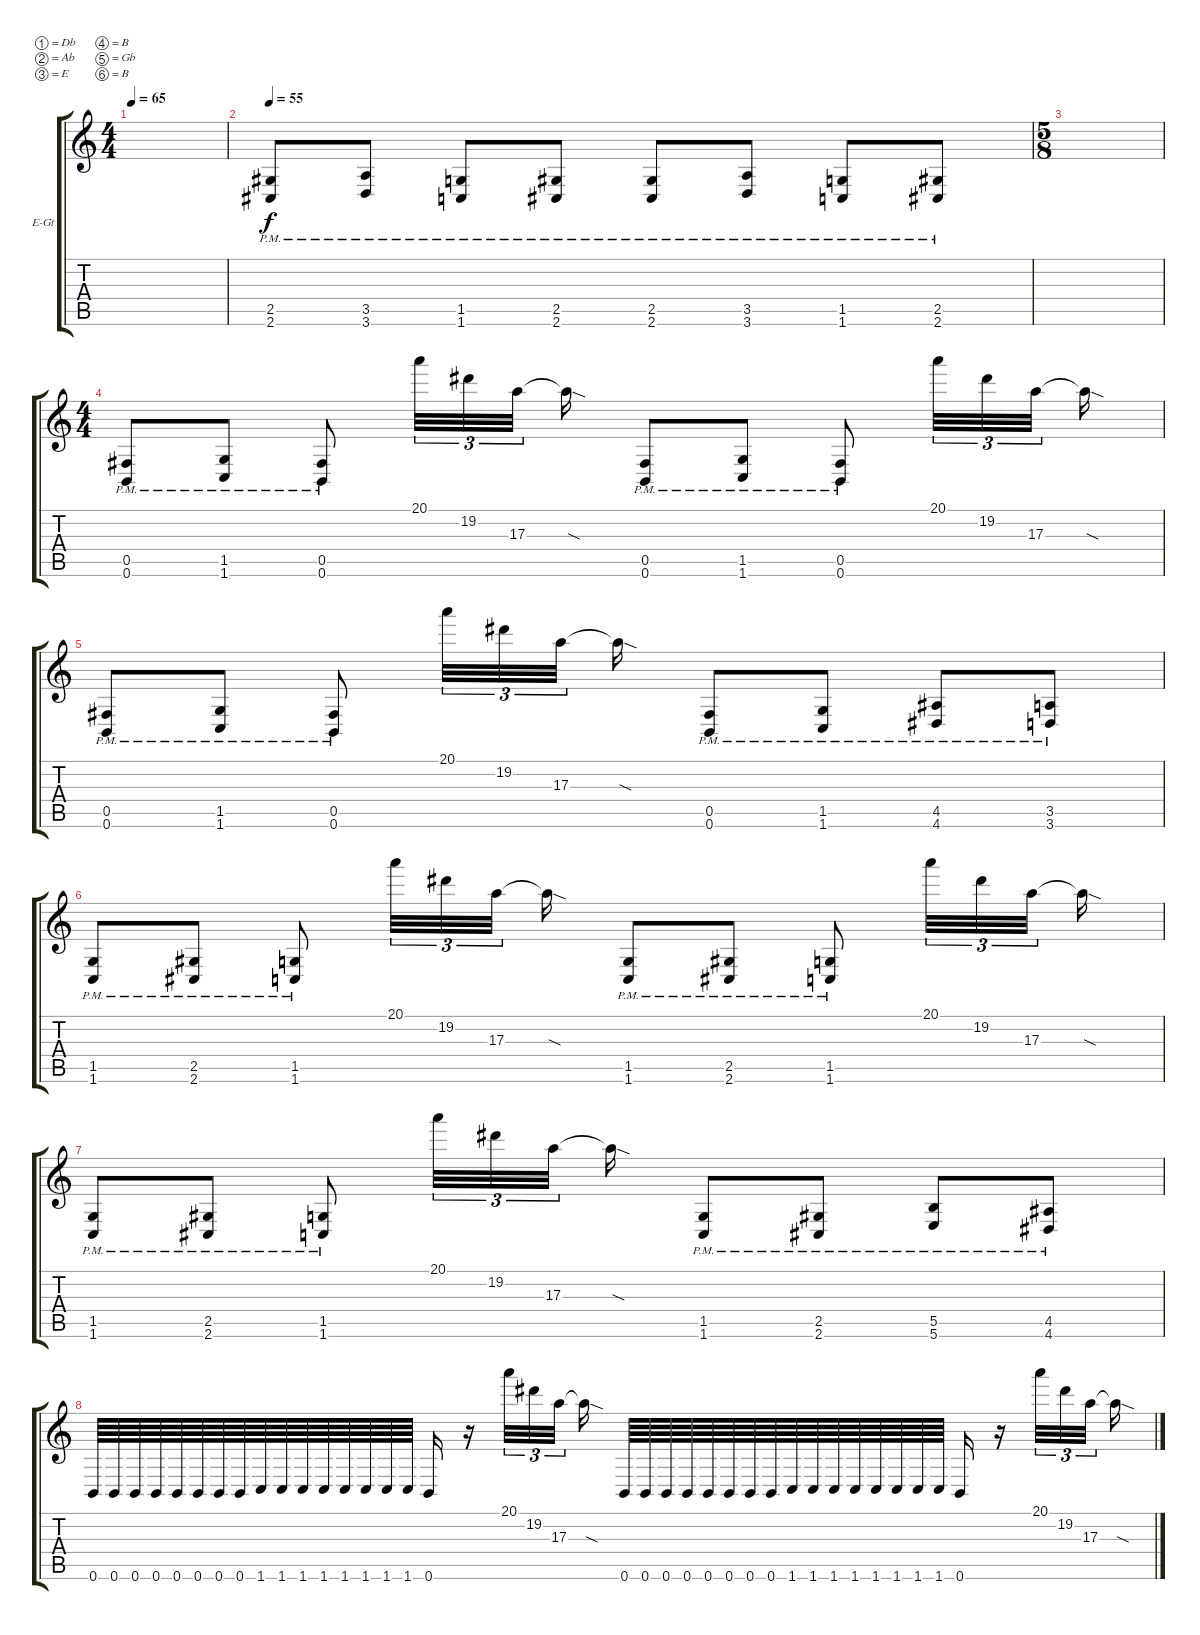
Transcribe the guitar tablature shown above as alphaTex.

\defaultSystemsLayout 4
\bracketExtendMode groupsimilarinstruments
\firstSystemTrackNameOrientation horizontal
\otherSystemsTrackNameOrientation horizontal
\track ("Electric Guitar" "E-Gt") {instrument distortionguitar}
\staff {score tabs}
\tuning (Db4 Ab3 E3 B2 Gb2 B1)
\ts (4 4)
\tempo 65
\clef g2
\ks c
|
\tempo 55
(2.5{pm} 2.6{pm}).8 (3.5{pm} 3.6{pm}).8 (1.5{pm} 1.6{pm}).8 (2.5{pm} 2.6{pm}).8 (2.5{pm} 2.6{pm}).8 (3.5{pm} 3.6{pm}).8 (1.5{pm} 1.6{pm}).8 (2.5{pm} 2.6{pm}).8 |
\ts (5 8)
|
\ts (4 4)
(0.5{pm} 0.6{pm}).8 (1.6{pm} 1.5{pm}).8 (0.6{pm} 0.5{pm}).8 20.1.32{tu (3 2)} 19.2.32{tu (3 2)} 17.3.32{tu (3 2)} 17.3{sod t}.16 (0.5{pm} 0.6{pm}).8 (1.5{pm} 1.6{pm}).8 (0.5{pm} 0.6{pm}).8 20.1.32{tu (3 2)} 19.2.32{tu (3 2)} 17.3.32{tu (3 2)} 17.3{sod t}.16 |
(0.5{pm} 0.6{pm}).8 (1.6{pm} 1.5{pm}).8 (0.6{pm} 0.5{pm}).8 20.1.32{tu (3 2)} 19.2.32{tu (3 2)} 17.3.32{tu (3 2)} 17.3{sod t}.16 (0.5{pm} 0.6{pm}).8 (1.5{pm} 1.6{pm}).8 (4.5{pm} 4.6{pm}).8 (3.6{pm} 3.5{pm}).8 |
(1.5{pm} 1.6{pm}).8 (2.6{pm} 2.5{pm}).8 (1.6{pm} 1.5{pm}).8 20.1.32{tu (3 2)} 19.2.32{tu (3 2)} 17.3.32{tu (3 2)} 17.3{sod t}.16 (1.5{pm} 1.6{pm}).8 (2.5{pm} 2.6{pm}).8 (1.5{pm} 1.6{pm}).8 20.1.32{tu (3 2)} 19.2.32{tu (3 2)} 17.3.32{tu (3 2)} 17.3{sod t}.16 |
(1.5{pm} 1.6{pm}).8 (2.6{pm} 2.5{pm}).8 (1.6{pm} 1.5{pm}).8 20.1.32{tu (3 2)} 19.2.32{tu (3 2)} 17.3.32{tu (3 2)} 17.3{sod t}.16 (1.5{pm} 1.6{pm}).8 (2.5{pm} 2.6{pm}).8 (5.5{pm} 5.6{pm}).8 (4.6{pm} 4.5{pm}).8 |
0.6.64 0.6.64 0.6.64 0.6.64 0.6.64 0.6.64 0.6.64 0.6.64 1.6.64 1.6.64 1.6.64 1.6.64 1.6.64 1.6.64 1.6.64 1.6.64 0.6.16 r.16 20.1.32{tu (3 2)} 19.2.32{tu (3 2)} 17.3.32{tu (3 2)} 17.3{sod t}.16 0.6.64 0.6.64 0.6.64 0.6.64 0.6.64 0.6.64 0.6.64 0.6.64 1.6.64 1.6.64 1.6.64 1.6.64 1.6.64 1.6.64 1.6.64 1.6.64 0.6.16 r.16 20.1.32{tu (3 2)} 19.2.32{tu (3 2)} 17.3.32{tu (3 2)} 17.3{sod t}.16
